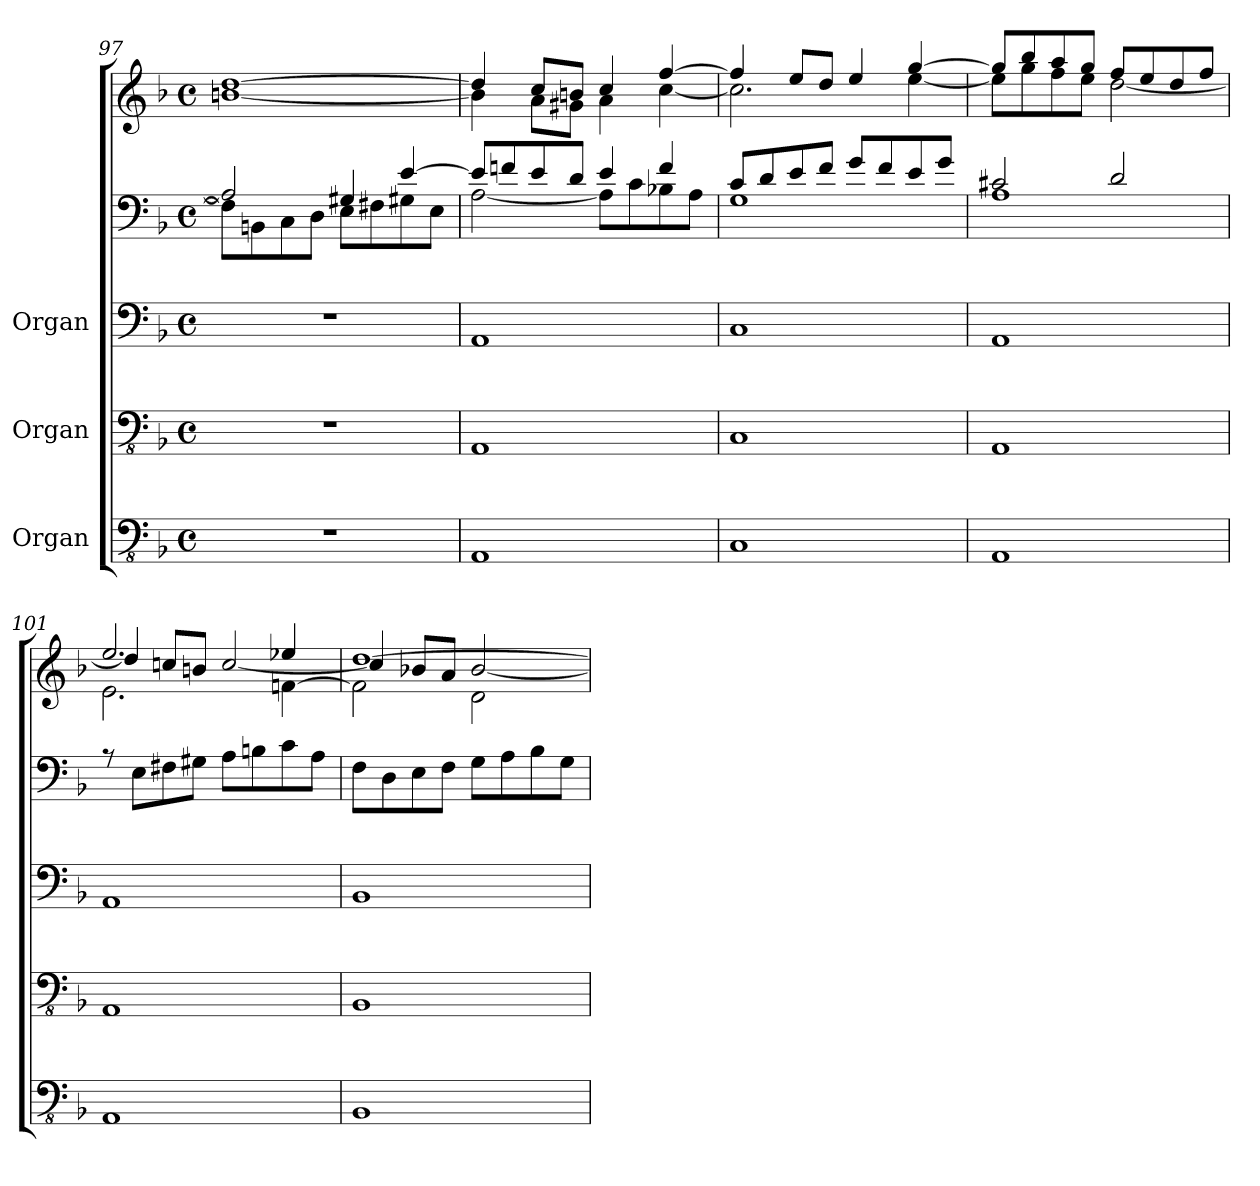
**kern	**kern	**kern	**kern	**kern
*part3	*part2	*part1	*part1	*part1
*staff5	*staff4	*staff3	*staff2	*staff1
*I"Organ	*I"Organ	*I"Organ	*	*
*clefFv4	*clefFv4	*clefF4	*clefF4	*clefG2
*k[b-]	*k[b-]	*k[b-]	*k[b-]	*k[b-]
*M4/4	*M4/4	*M4/4	*M4/4	*M4/4
*met(c)	*met(c)	*met(c)	*met(c)	*met(c)
=97	=97	=97	=97	=97
*	*	*	*^	*^
1r	1r	1r	2A/]	8F\L]	[1dd	[1bn
.	.	.	.	8BBn\	.	.
.	.	.	.	8C\	.	.
.	.	.	.	8D\J	.	.
.	.	.	4G#X/	8E\L	.	.
.	.	.	.	8F#X\	.	.
.	.	.	[4e/	8G#X\	.	.
.	.	.	.	8E\J	.	.
!!LO:PB:g=z	!!
=98	=98	=98	=98	=98	=98	=98
1AAA	1AAA	1AA	8e/L]	[2A\	4dd/]	4b\]
.	.	.	8fn/	.	.	.
.	.	.	8e/	.	8cc/L	8a\L
.	.	.	8d/J	.	8bn/J	8g#X\J
.	.	.	4e/	8A\L]	4cc/	4a\
.	.	.	.	8c\	.	.
.	.	.	4f/	8B-X\	[4ff/	[4cc\
.	.	.	.	8A\J	.	.
=99	=99	=99	=99	=99	=99	=99
1CC	1CC	1C	8c/L	1G	4ff/]	2.cc\]
.	.	.	8d/	.	.	.
.	.	.	8e/	.	8ee/L	.
.	.	.	8f/J	.	8dd/J	.
.	.	.	8g/L	.	4ee/	.
.	.	.	8f/	.	.	.
.	.	.	8e/	.	[4gg/	[4ee\
.	.	.	8g/J	.	.	.
=100	=100	=100	=100	=100	=100	=100
1AAA	1AAA	1AA	2c#X/	1A	8gg/L]	8ee\L]
.	.	.	.	.	8bb-/	8gg\
.	.	.	.	.	8aa/	8ff\
.	.	.	.	.	8gg/J	8ee\J
.	.	.	2d/	.	8ff/L	[2dd\
.	.	.	.	.	8ee/	.
.	.	.	.	.	8dd/	.
.	.	.	.	.	8ff/J	.
*	*	*	*v	*v	*	*
=101	=101	=101	=101	=101	=101
*	*	*	*	*	*^
1AAA	1AAA	1AA	8rA	2.ee/	4dd/]	2.e\
.	.	.	8E\L	.	.	.
.	.	.	8F#X\	.	8ccn/L	.
.	.	.	8G#X\J	.	8bn/J	.
.	.	.	8A\L	.	[2cc/	.
.	.	.	8Bn\	.	.	.
.	.	.	8c\	4ee-X/	.	[4fn\
.	.	.	8A\J	.	.	.
=102	=102	=102	=102	=102	=102	=102
1BBB-	1BBB-	1BB-	8F\L	[1dd	4cc/]	2f\]
.	.	.	8D\	.	.	.
.	.	.	8E\	.	8b-X/L	.
.	.	.	8F\J	.	8a/J	.
.	.	.	8G\L	.	[2b-/	2d\
.	.	.	8A\	.	.	.
.	.	.	8B-\	.	.	.
.	.	.	8G\J	.	.	.
*	*	*	*	*v	*v	*v
=	=	=	=	=
*-	*-	*-	*-	*-
